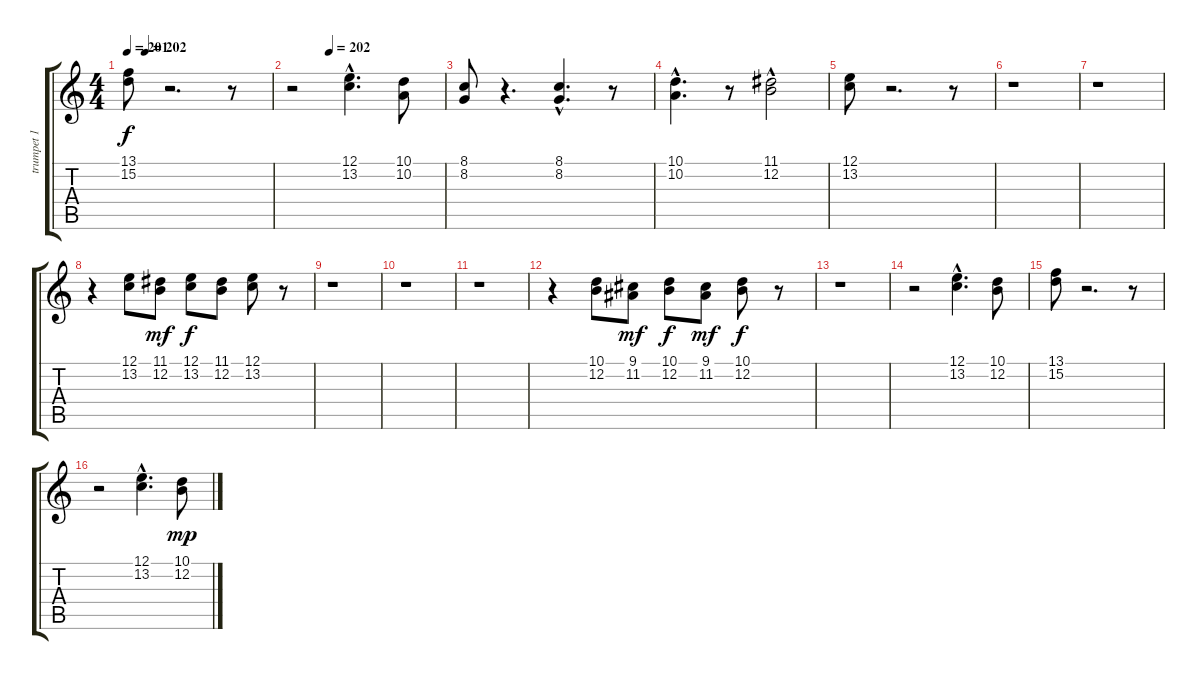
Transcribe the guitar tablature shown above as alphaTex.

\track ("trumpet 1" "trumpet 1") {instrument brasssection}
\staff {score tabs}
\tuning (E4 B3 G3 D3 A2 E2) {hide}
\ts (4 4)
\tempo 201
\tempo (202 0.125)
\clef g2
\ks c
(13.1 15.2).8{dy f} r.2{d} r.8 |
\tempo (202 0.25)
r.2 (12.1{hac} 13.2{hac}).4{d} (10.1 10.2).8 |
(8.1 8.2).8 r.4{d} (8.1{hac} 8.2{hac}).4{d} r.8 |
(10.1{hac} 10.2{hac}).4{d} r.8 (11.1 12.2{hac}).2 |
(12.1 13.2).8 r.2{d} r.8 |
r.1 |
r.1 |
r.4 (12.1 13.2).8 (11.1 12.2).8{dy mf} (12.1 13.2).8{dy f} (11.1 12.2).8 (12.1 13.2).8 r.8 |
r.1 |
r.1 |
r.1 |
r.4 (10.1 12.2).8 (9.1 11.2).8{dy mf} (10.1 12.2).8{dy f} (9.1 11.2).8{dy mf} (10.1 12.2).8{dy f} r.8 |
r.1 |
r.2 (12.1{hac} 13.2{hac}).4{d} (10.1 12.2).8 |
(13.1 15.2).8 r.2{d} r.8 |
r.2 (12.1{hac} 13.2{hac}).4{d} (10.1 12.2).8{dy mp}
